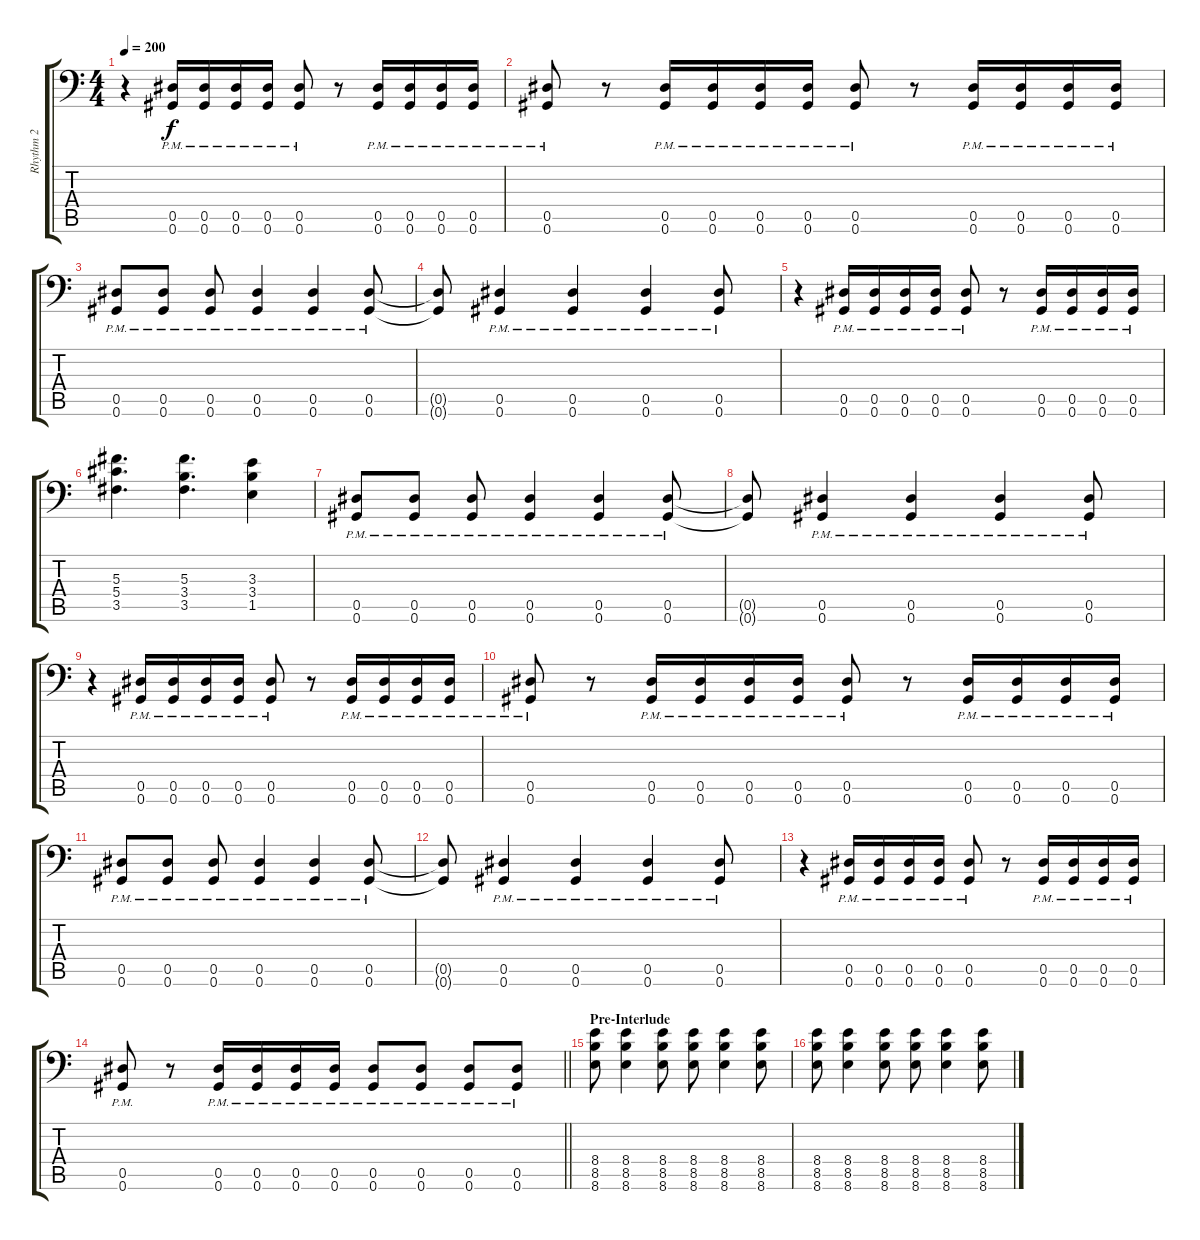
\track ("Rhythm 2" "Rhythm 2") {instrument distortionguitar}
\staff {score tabs}
\tuning (Bb3 F3 Db3 Ab2 Eb2 Ab1) {hide}
\ts (4 4)
\tempo 200
\clef f4
\ks c
r.4{dy f} (0.5{pm} 0.6{pm}).16 (0.5{pm} 0.6{pm}).16 (0.5{pm} 0.6{pm}).16 (0.5{pm} 0.6{pm}).16 (0.5{pm} 0.6{pm}).8 r.8 (0.5{pm} 0.6{pm}).16 (0.5{pm} 0.6{pm}).16 (0.5{pm} 0.6{pm}).16 (0.5{pm} 0.6{pm}).16 |
(0.5{pm} 0.6{pm}).8 r.8 (0.5{pm} 0.6{pm}).16 (0.5{pm} 0.6{pm}).16 (0.5{pm} 0.6{pm}).16 (0.5{pm} 0.6{pm}).16 (0.5{pm} 0.6{pm}).8 r.8 (0.5{pm} 0.6{pm}).16 (0.5{pm} 0.6{pm}).16 (0.5{pm} 0.6{pm}).16 (0.5{pm} 0.6{pm}).16 |
(0.5{pm} 0.6{pm}).8 (0.5{pm} 0.6{pm}).8 (0.5{pm} 0.6{pm}).8 (0.5{pm} 0.6{pm}).4 (0.5{pm} 0.6{pm}).4 (0.5{pm} 0.6{pm}).8 |
(0.5{t} 0.6{t}).8 (0.5{pm} 0.6{pm}).4 (0.5{pm} 0.6{pm}).4 (0.5{pm} 0.6{pm}).4 (0.5{pm} 0.6{pm}).8 |
r.4 (0.5{pm} 0.6{pm}).16 (0.5{pm} 0.6{pm}).16 (0.5{pm} 0.6{pm}).16 (0.5{pm} 0.6{pm}).16 (0.5{pm} 0.6{pm}).8 r.8 (0.5{pm} 0.6{pm}).16 (0.5{pm} 0.6{pm}).16 (0.5{pm} 0.6{pm}).16 (0.5{pm} 0.6{pm}).16 |
(5.3 5.4 3.5).4{d} (5.3 3.4 3.5).4{d} (3.3 3.4 1.5).4 |
(0.5{pm} 0.6{pm}).8 (0.5{pm} 0.6{pm}).8 (0.5{pm} 0.6{pm}).8 (0.5{pm} 0.6{pm}).4 (0.5{pm} 0.6{pm}).4 (0.5{pm} 0.6{pm}).8 |
(0.5{t} 0.6{t}).8 (0.5{pm} 0.6{pm}).4 (0.5{pm} 0.6{pm}).4 (0.5{pm} 0.6{pm}).4 (0.5{pm} 0.6{pm}).8 |
r.4 (0.5{pm} 0.6{pm}).16 (0.5{pm} 0.6{pm}).16 (0.5{pm} 0.6{pm}).16 (0.5{pm} 0.6{pm}).16 (0.5{pm} 0.6{pm}).8 r.8 (0.5{pm} 0.6{pm}).16 (0.5{pm} 0.6{pm}).16 (0.5{pm} 0.6{pm}).16 (0.5{pm} 0.6{pm}).16 |
(0.5{pm} 0.6{pm}).8 r.8 (0.5{pm} 0.6{pm}).16 (0.5{pm} 0.6{pm}).16 (0.5{pm} 0.6{pm}).16 (0.5{pm} 0.6{pm}).16 (0.5{pm} 0.6{pm}).8 r.8 (0.5{pm} 0.6{pm}).16 (0.5{pm} 0.6{pm}).16 (0.5{pm} 0.6{pm}).16 (0.5{pm} 0.6{pm}).16 |
(0.5{pm} 0.6{pm}).8 (0.5{pm} 0.6{pm}).8 (0.5{pm} 0.6{pm}).8 (0.5{pm} 0.6{pm}).4 (0.5{pm} 0.6{pm}).4 (0.5{pm} 0.6{pm}).8 |
(0.5{t} 0.6{t}).8 (0.5{pm} 0.6{pm}).4 (0.5{pm} 0.6{pm}).4 (0.5{pm} 0.6{pm}).4 (0.5{pm} 0.6{pm}).8 |
r.4 (0.5{pm} 0.6{pm}).16 (0.5{pm} 0.6{pm}).16 (0.5{pm} 0.6{pm}).16 (0.5{pm} 0.6{pm}).16 (0.5{pm} 0.6{pm}).8 r.8 (0.5{pm} 0.6{pm}).16 (0.5{pm} 0.6{pm}).16 (0.5{pm} 0.6{pm}).16 (0.5{pm} 0.6{pm}).16 |
\barLineRight lightlight
(0.5{pm} 0.6{pm}).8 r.8 (0.5{pm} 0.6{pm}).16 (0.5{pm} 0.6{pm}).16 (0.5{pm} 0.6{pm}).16 (0.5{pm} 0.6{pm}).16 (0.5{pm} 0.6{pm}).8 (0.5{pm} 0.6{pm}).8 (0.5{pm} 0.6{pm}).8 (0.5{pm} 0.6{pm}).8 |
\section ("" "Pre-Interlude")
(8.4 8.5 8.6).8 (8.4 8.5 8.6).4 (8.4 8.5 8.6).8 (8.4 8.5 8.6).8 (8.4 8.5 8.6).4 (8.4 8.5 8.6).8 |
(8.4 8.5 8.6).8 (8.4 8.5 8.6).4 (8.4 8.5 8.6).8 (8.4 8.5 8.6).8 (8.4 8.5 8.6).4 (8.4 8.5 8.6).8
